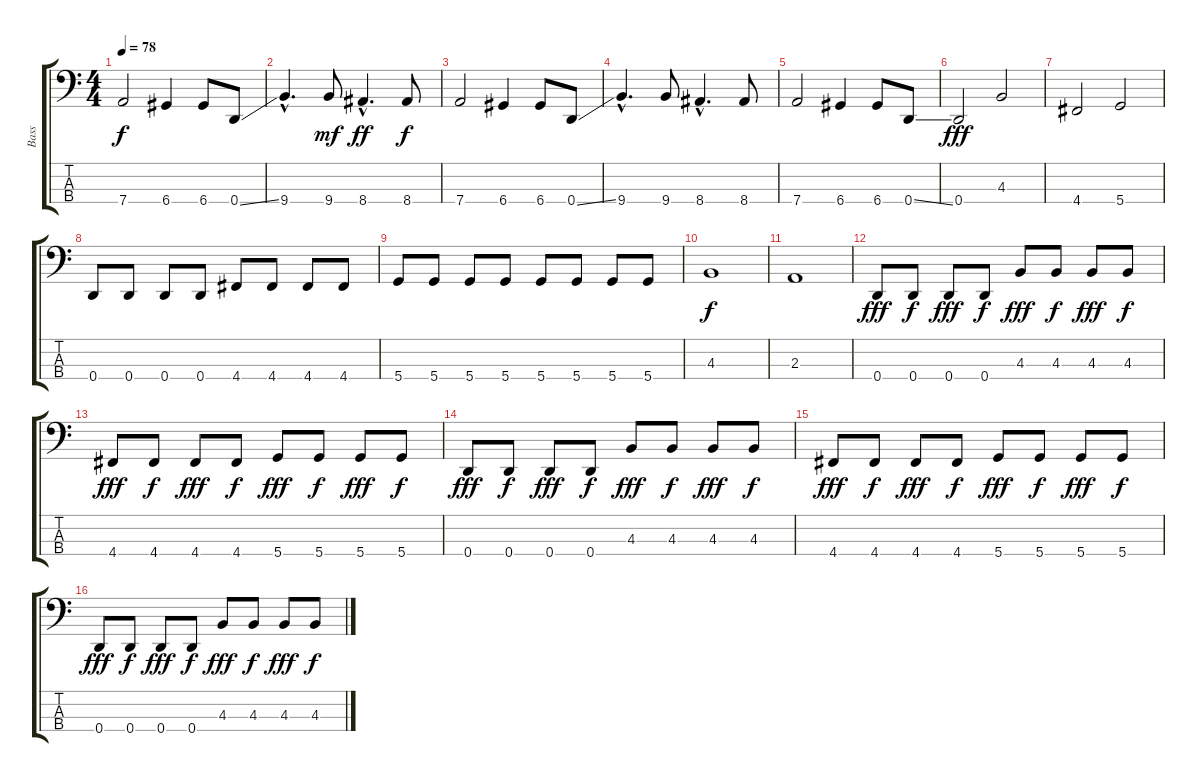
\track ("Bass" "Bass") {instrument electricbassfinger}
\staff {score tabs}
\tuning (F2 C2 G1 D1) {hide}
\ts (4 4)
\tempo 78
\clef f4
\ks c
7.4.2{dy f} 6.4.4 6.4.8 0.4{ss}.8 |
9.4{hac}.4{d} 9.4.8{dy mf} 8.4{hac}.4{d dy ff} 8.4.8{dy f} |
7.4.2 6.4.4 6.4.8 0.4{ss}.8 |
9.4{hac}.4{d} 9.4.8 8.4{hac}.4{d} 8.4.8 |
7.4.2 6.4.4 6.4.8 0.4{ss}.8 |
0.4.2{dy fff volume 10 instrument lead2sawtooth} 4.3.2 |
4.4.2 5.4.2 |
0.4.8{volume 14 instrument electricbassfinger} 0.4.8 0.4.8 0.4.8 4.4.8 4.4.8 4.4.8 4.4.8 |
5.4.8 5.4.8 5.4.8 5.4.8 5.4.8 5.4.8 5.4.8 5.4.8 |
4.3.1{dy f volume 9 instrument lead2sawtooth} |
2.3.1 |
0.4.8{dy fff volume 14 instrument electricbassfinger} 0.4.8{dy f} 0.4.8{dy fff} 0.4.8{dy f} 4.3.8{dy fff} 4.3.8{dy f} 4.3.8{dy fff} 4.3.8{dy f} |
4.4.8{dy fff} 4.4.8{dy f} 4.4.8{dy fff} 4.4.8{dy f} 5.4.8{dy fff} 5.4.8{dy f} 5.4.8{dy fff} 5.4.8{dy f} |
0.4.8{dy fff} 0.4.8{dy f} 0.4.8{dy fff} 0.4.8{dy f} 4.3.8{dy fff} 4.3.8{dy f} 4.3.8{dy fff} 4.3.8{dy f} |
4.4.8{dy fff} 4.4.8{dy f} 4.4.8{dy fff} 4.4.8{dy f} 5.4.8{dy fff} 5.4.8{dy f} 5.4.8{dy fff} 5.4.8{dy f} |
0.4.8{dy fff} 0.4.8{dy f} 0.4.8{dy fff} 0.4.8{dy f} 4.3.8{dy fff} 4.3.8{dy f} 4.3.8{dy fff} 4.3.8{dy f}
